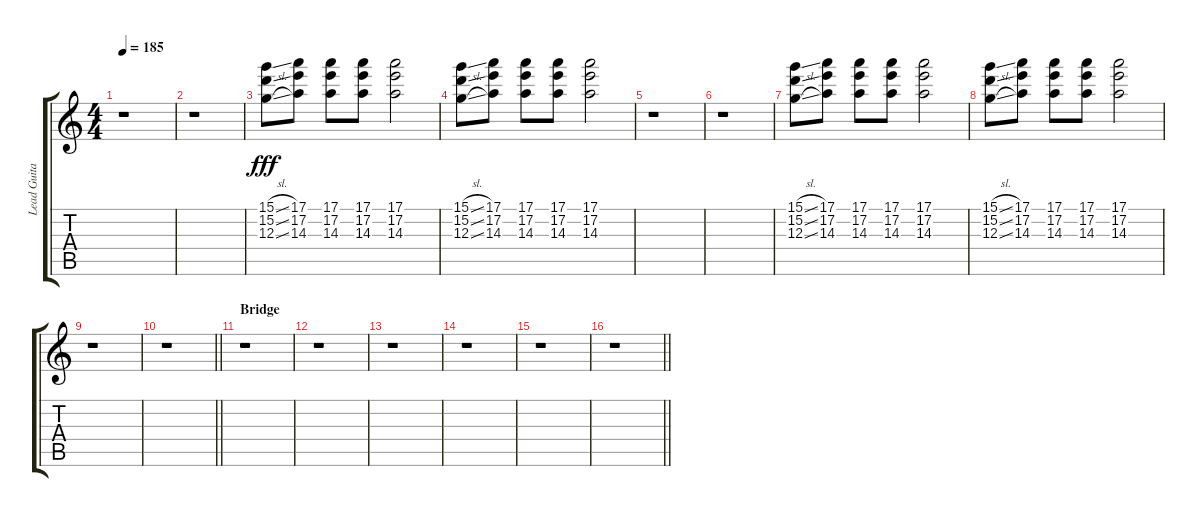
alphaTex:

\track ("Lead Guitar" "Lead Guita") {instrument overdrivenguitar}
\staff {score tabs}
\tuning (E4 B3 G3 D3 A2 E2) {hide}
\ts (4 4)
\tempo 185
\clef g2
\ks c
r.1{dy fff} |
r.1 |
(15.1{sl} 15.2{sl} 12.3{sl}).8 (17.1 17.2 14.3).8 (17.1 17.2 14.3).8 (17.1 17.2 14.3).8 (17.1 17.2 14.3).2 |
(15.1{sl} 15.2{sl} 12.3{sl}).8 (17.1 17.2 14.3).8 (17.1 17.2 14.3).8 (17.1 17.2 14.3).8 (17.1 17.2 14.3).2 |
r.1 |
r.1 |
(15.1{sl} 15.2{sl} 12.3{sl}).8 (17.1 17.2 14.3).8 (17.1 17.2 14.3).8 (17.1 17.2 14.3).8 (17.1 17.2 14.3).2 |
(15.1{sl} 15.2{sl} 12.3{sl}).8 (17.1 17.2 14.3).8 (17.1 17.2 14.3).8 (17.1 17.2 14.3).8 (17.1 17.2 14.3).2 |
r.1 |
\barLineRight lightlight
r.1 |
\section ("" "Bridge")
r.1 |
r.1 |
r.1 |
r.1 |
r.1 |
\barLineRight lightlight
r.1
